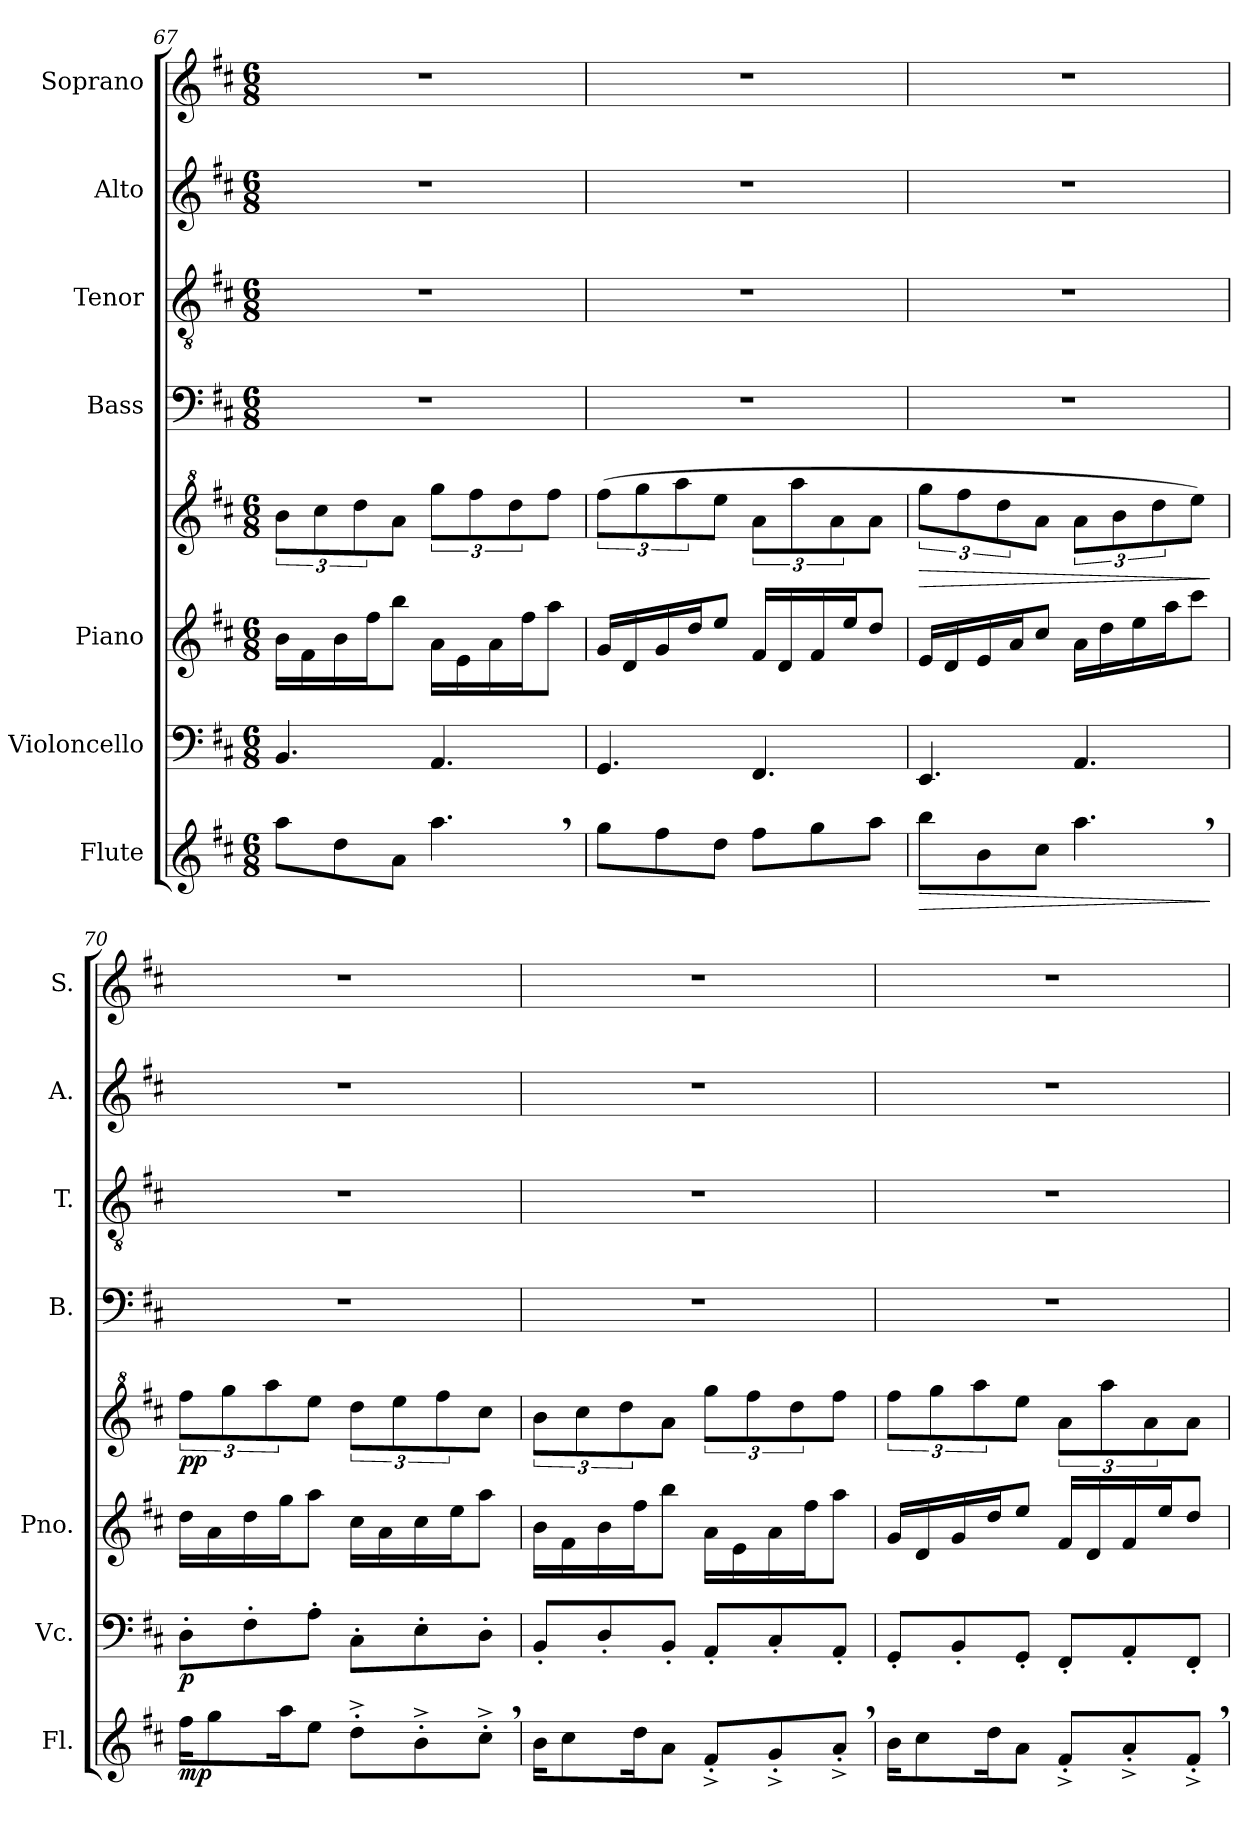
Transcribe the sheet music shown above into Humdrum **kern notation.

**kern	**dynam	**kern	**dynam	**kern	**kern	**dynam	**kern	**kern	**kern	**kern
*part7	*part7	*part6	*part6	*part5	*part5	*part5	*part4	*part3	*part2	*part1
*staff8	*staff8	*staff7	*staff7	*staff6	*staff5	*staff5/6	*staff4	*staff3	*staff2	*staff1
*I"Flute	*	*I"Violoncello	*	*I"Piano	*	*	*I"Bass	*I"Tenor	*I"Alto	*I"Soprano
*I'Fl.	*	*I'Vc.	*	*I'Pno.	*	*	*I'B.	*I'T.	*I'A.	*I'S.
*clefG2	*	*clefF4	*	*clefG2	*clefG^2	*	*clefF4	*clefGv2	*clefG2	*clefG2
*k[f#c#]	*	*k[f#c#]	*	*k[f#c#]	*k[f#c#]	*	*k[f#c#]	*k[f#c#]	*k[f#c#]	*k[f#c#]
*M6/8	*	*M6/8	*	*M6/8	*M6/8	*	*M6/8	*M6/8	*M6/8	*M6/8
=67	=67	=67	=67	=67	=67	=67	=67	=67	=67	=67
8aa\L	.	4.BB/	.	16b\LL	12bb\L	.	2.r	2.r	2.r	2.r
.	.	.	.	16f#\	.	.	.	.	.	.
.	.	.	.	.	12ccc#\	.	.	.	.	.
8dd\	.	.	.	16b\	.	.	.	.	.	.
.	.	.	.	.	12ddd\	.	.	.	.	.
.	.	.	.	16ff#\J	.	.	.	.	.	.
8a\J	.	.	.	8bb\J	8aa\J	.	.	.	.	.
4.aa,\	.	4.AA/	.	16a\LL	12ggg\L	.	.	.	.	.
.	.	.	.	16e\	.	.	.	.	.	.
.	.	.	.	.	12fff#\	.	.	.	.	.
.	.	.	.	16a\	.	.	.	.	.	.
.	.	.	.	.	12ddd\	.	.	.	.	.
.	.	.	.	16ff#\J	.	.	.	.	.	.
.	.	.	.	8aa\J	8fff#\J	.	.	.	.	.
!!LO:PB:g=z
=68	=68	=68	=68	=68	=68	=68	=68	=68	=68	=68
8gg\L	.	4.GG/	.	16g/LL	(>12fff#\L	.	2.r	2.r	2.r	2.r
.	.	.	.	16d/	.	.	.	.	.	.
.	.	.	.	.	12ggg\	.	.	.	.	.
8ff#\	.	.	.	16g/	.	.	.	.	.	.
.	.	.	.	.	12aaa\	.	.	.	.	.
.	.	.	.	16dd/J	.	.	.	.	.	.
8dd\J	.	.	.	8ee/J	8eee\J	.	.	.	.	.
8ff#\L	.	4.FF#/	.	16f#/LL	12aa\L	.	.	.	.	.
.	.	.	.	16d/	.	.	.	.	.	.
.	.	.	.	.	12aaa\	.	.	.	.	.
8gg\	.	.	.	16f#/	.	.	.	.	.	.
.	.	.	.	.	12aa\	.	.	.	.	.
.	.	.	.	16ee/J	.	.	.	.	.	.
8aa\J	.	.	.	8dd/J	8aa\J	.	.	.	.	.
=69	=69	=69	=69	=69	=69	=69	=69	=69	=69	=69
!	!LO:HP:b	!	!	!	!	!LO:HP:b	!	!	!	!
8bb\L	>	4.EE/	.	16e/LL	12ggg\L	>	2.r	2.r	2.r	2.r
.	.	.	.	16d/	.	.	.	.	.	.
.	.	.	.	.	12fff#\	.	.	.	.	.
8b\	.	.	.	16e/	.	.	.	.	.	.
.	.	.	.	.	12ddd\	.	.	.	.	.
.	.	.	.	16a/J	.	.	.	.	.	.
8cc#\J	.	.	.	8cc#/J	8aa\J	.	.	.	.	.
4.aa,\	.	4.AA/	.	16a\LL	12aa\L	.	.	.	.	.
.	.	.	.	16dd\	.	.	.	.	.	.
.	.	.	.	.	12bb\	.	.	.	.	.
.	.	.	.	16ee\	.	.	.	.	.	.
.	.	.	.	.	12ddd\	.	.	.	.	.
.	.	.	.	16aa\J	.	.	.	.	.	.
.	.	.	.	8ccc#\J	8eee\J)	.	.	.	.	.
.	]	.	.	.	.	]	.	.	.	.
=70	=70	=70	=70	=70	=70	=70	=70	=70	=70	=70
!	!LO:DY:b	!	!LO:DY:b	!	!	!LO:DY:b	!	!	!	!
16ff#\KL	mp	8D'\L	p	16dd\LL	12fff#\L	pp	2.r	2.r	2.r	2.r
8gg\	.	.	.	16a\	.	.	.	.	.	.
.	.	.	.	.	12ggg\	.	.	.	.	.
.	.	8F#'\	.	16dd\	.	.	.	.	.	.
.	.	.	.	.	12aaa\	.	.	.	.	.
16aa\K	.	.	.	16gg\J	.	.	.	.	.	.
8ee\J	.	8A'\J	.	8aa\J	8eee\J	.	.	.	.	.
8dd'^\L	.	8C#'\L	.	16cc#\LL	12ddd\L	.	.	.	.	.
.	.	.	.	16a\	.	.	.	.	.	.
.	.	.	.	.	12eee\	.	.	.	.	.
8b'^\	.	8E'\	.	16cc#\	.	.	.	.	.	.
.	.	.	.	.	12fff#\	.	.	.	.	.
.	.	.	.	16ee\J	.	.	.	.	.	.
8cc#'^,\J	.	8D'\J	.	8aa\J	8ccc#\J	.	.	.	.	.
!!LO:LB:g=z
=71	=71	=71	=71	=71	=71	=71	=71	=71	=71	=71
16b\KL	.	8BB'/L	.	16b\LL	12bb\L	.	2.r	2.r	2.r	2.r
8cc#\	.	.	.	16f#\	.	.	.	.	.	.
.	.	.	.	.	12ccc#\	.	.	.	.	.
.	.	8D'/	.	16b\	.	.	.	.	.	.
.	.	.	.	.	12ddd\	.	.	.	.	.
16dd\K	.	.	.	16ff#\J	.	.	.	.	.	.
8a\J	.	8BB'/J	.	8bb\J	8aa\J	.	.	.	.	.
8f#'^/L	.	8AA'/L	.	16a\LL	12ggg\L	.	.	.	.	.
.	.	.	.	16e\	.	.	.	.	.	.
.	.	.	.	.	12fff#\	.	.	.	.	.
8g'^/	.	8C#'/	.	16a\	.	.	.	.	.	.
.	.	.	.	.	12ddd\	.	.	.	.	.
.	.	.	.	16ff#\J	.	.	.	.	.	.
8a'^,/J	.	8AA'/J	.	8aa\J	8fff#\J	.	.	.	.	.
=72	=72	=72	=72	=72	=72	=72	=72	=72	=72	=72
16b\KL	.	8GG'/L	.	16g/LL	12fff#\L	.	2.r	2.r	2.r	2.r
8cc#\	.	.	.	16d/	.	.	.	.	.	.
.	.	.	.	.	12ggg\	.	.	.	.	.
.	.	8BB'/	.	16g/	.	.	.	.	.	.
.	.	.	.	.	12aaa\	.	.	.	.	.
16dd\K	.	.	.	16dd/J	.	.	.	.	.	.
8a\J	.	8GG'/J	.	8ee/J	8eee\J	.	.	.	.	.
8f#'^/L	.	8FF#'/L	.	16f#/LL	12aa\L	.	.	.	.	.
.	.	.	.	16d/	.	.	.	.	.	.
.	.	.	.	.	12aaa\	.	.	.	.	.
8a'^/	.	8AA'/	.	16f#/	.	.	.	.	.	.
.	.	.	.	.	12aa\	.	.	.	.	.
.	.	.	.	16ee/J	.	.	.	.	.	.
8f#'^,/J	.	8FF#'/J	.	8dd/J	8aa\J	.	.	.	.	.
=	=	=	=	=	=	=	=	=	=	=
*-	*-	*-	*-	*-	*-	*-	*-	*-	*-	*-
